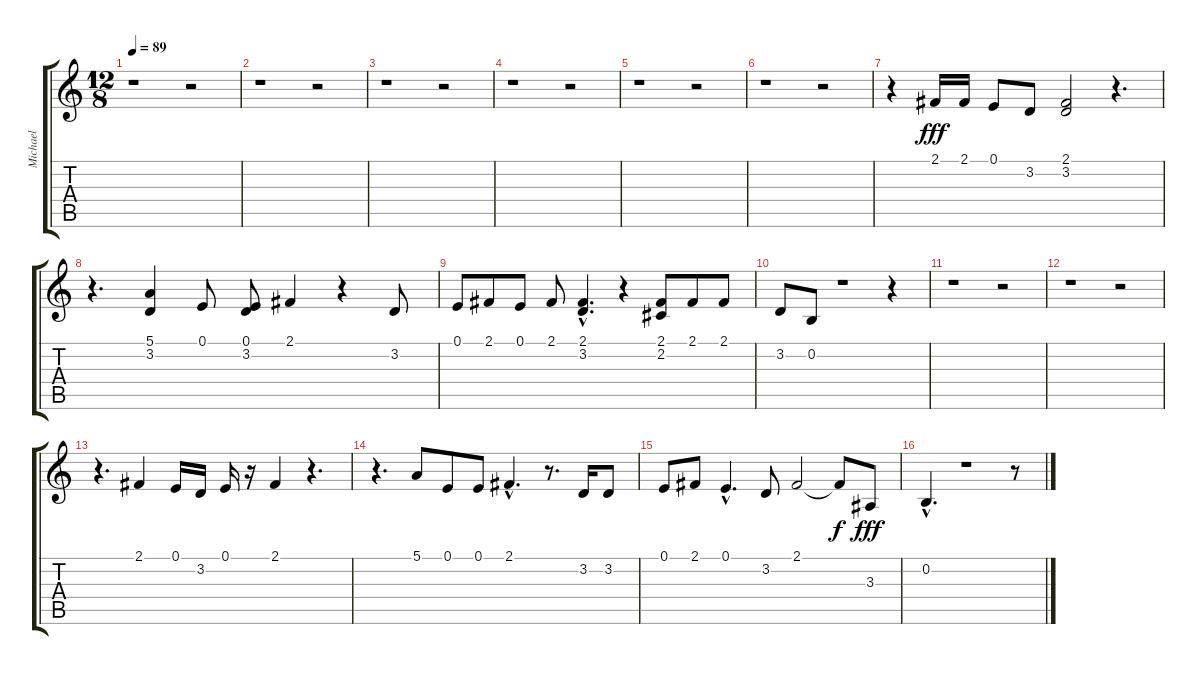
\track ("Michael" "Michael") {instrument lead6voice}
\staff {score tabs}
\tuning (E4 B3 G3 D3 A2 E2) {hide}
\ts (12 8)
\tempo 89
\clef g2
\ks c
r.1{dy fff instrument lead6voice} r.2 |
r.1 r.2 |
r.1 r.2 |
r.1 r.2 |
r.1 r.2 |
r.1 r.2 |
r.4 2.1.16 2.1.16 0.1.8 3.2.8 (2.1 3.2).2 r.4{d} |
r.4{d} (5.1 3.2).4 0.1.8 (0.1 3.2).8 2.1.4 r.4 3.2.8 |
0.1.8 2.1.8 0.1.8 2.1.8 (2.1{hac} 3.2).4{d} r.4 (2.1 2.2).8 2.1.8 2.1.8 |
3.2.8 0.2.8 r.1 r.4 |
r.1 r.2 |
r.1 r.2 |
r.4{d} 2.1.4 0.1.16 3.2.16 0.1.16 r.16 2.1.4 r.4{d} |
r.4{d} 5.1.8 0.1.8 0.1.8 2.1{hac}.4{d} r.8{d} 3.2.16 3.2.8 |
0.1.8 2.1.8 0.1{hac}.4{d} 3.2.8 2.1.2 2.1{t}.8{dy f} 3.3.8{dy fff} |
0.2{hac}.4{d} r.1 r.8
